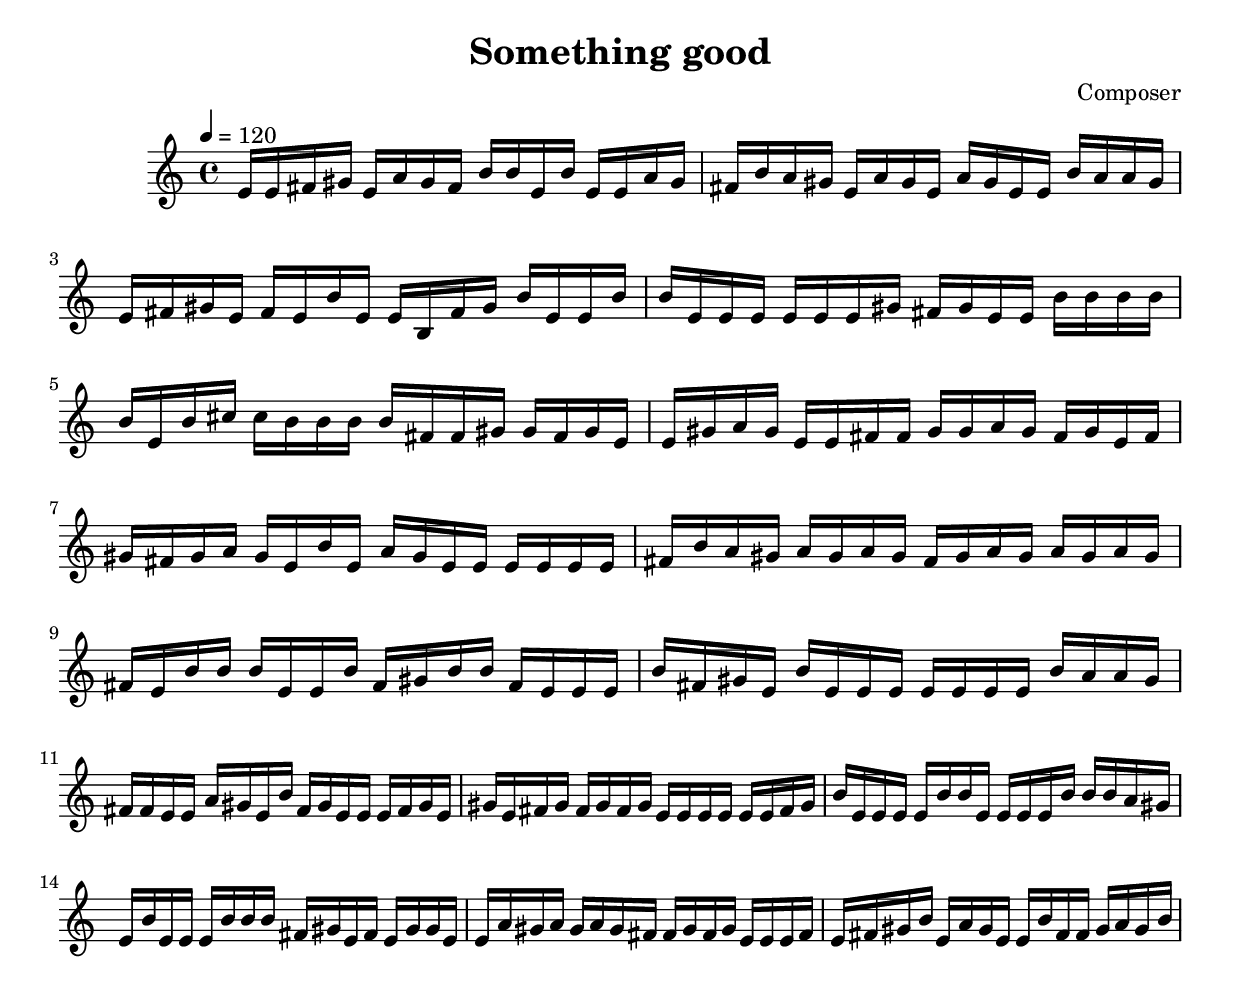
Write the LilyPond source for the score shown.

\version "2.18.2"

\header {
  title = "Something good"
  composer = "Composer"
}

\score
{
  \new Staff
  {
    \tempo 4=120
    \key c \major
    \clef treble
{ e'16 e'16 fis'16 gis'16 e'16 a'16 gis'16 fis'16 b'16 b'16 e'16 b'16 e'16 e'16 a'16 gis'16 fis'16 b'16 a'16 gis'16 e'16 a'16 gis'16 e'16 a'16 gis'16 e'16 e'16 b'16 a'16 a'16 gis'16 e'16 fis'16 gis'16 e'16 fis'16 e'16 b'16 e'16 e'16 b16 fis'16 gis'16 b'16 e'16 e'16 b'16 b'16 e'16 e'16 e'16 e'16 e'16 e'16 gis'16 fis'16 gis'16 e'16 e'16 b'16 b'16 b'16 b'16 b'16 e'16 b'16 cis''16 cis''16 b'16 b'16 b'16 b'16 fis'16 fis'16 gis'16 gis'16 fis'16 gis'16 e'16 e'16 gis'16 a'16 gis'16 e'16 e'16 fis'16 fis'16 gis'16 gis'16 a'16 gis'16 fis'16 gis'16 e'16 fis'16 gis'16 fis'16 gis'16 a'16 gis'16 e'16 b'16 e'16 a'16 gis'16 e'16 e'16 e'16 e'16 e'16 e'16 fis'16 b'16 a'16 gis'16 a'16 gis'16 a'16 gis'16 fis'16 gis'16 a'16 gis'16 a'16 gis'16 a'16 gis'16 fis'16 e'16 b'16 b'16 b'16 e'16 e'16 b'16 fis'16 gis'16 b'16 b'16 fis'16 e'16 e'16 e'16 b'16 fis'16 gis'16 e'16 b'16 e'16 e'16 e'16 e'16 e'16 e'16 e'16 b'16 a'16 a'16 gis'16 fis'16 fis'16 e'16 e'16 a'16 gis'16 e'16 b'16 fis'16 gis'16 e'16 e'16 e'16 fis'16 gis'16 e'16 gis'16 e'16 fis'16 gis'16 fis'16 gis'16 fis'16 gis'16 e'16 e'16 e'16 e'16 e'16 e'16 fis'16 gis'16 b'16 e'16 e'16 e'16 e'16 b'16 b'16 e'16 e'16 e'16 e'16 b'16 b'16 b'16 a'16 gis'16 e'16 b'16 e'16 e'16 e'16 b'16 b'16 b'16 fis'16 gis'16 e'16 fis'16 e'16 gis'16 gis'16 e'16 e'16 a'16 gis'16 a'16 gis'16 a'16 gis'16 fis'16 fis'16 gis'16 fis'16 gis'16 e'16 e'16 e'16 fis'16 e'16 fis'16 gis'16 b'16 e'16 a'16 gis'16 e'16 e'16 b'16 fis'16 fis'16 gis'16 a'16 gis'16 b'16 } \\ 
  } % Staff


  \layout {
    \context { \RemoveEmptyStaffContext }
  }
  \midi { }
} % score